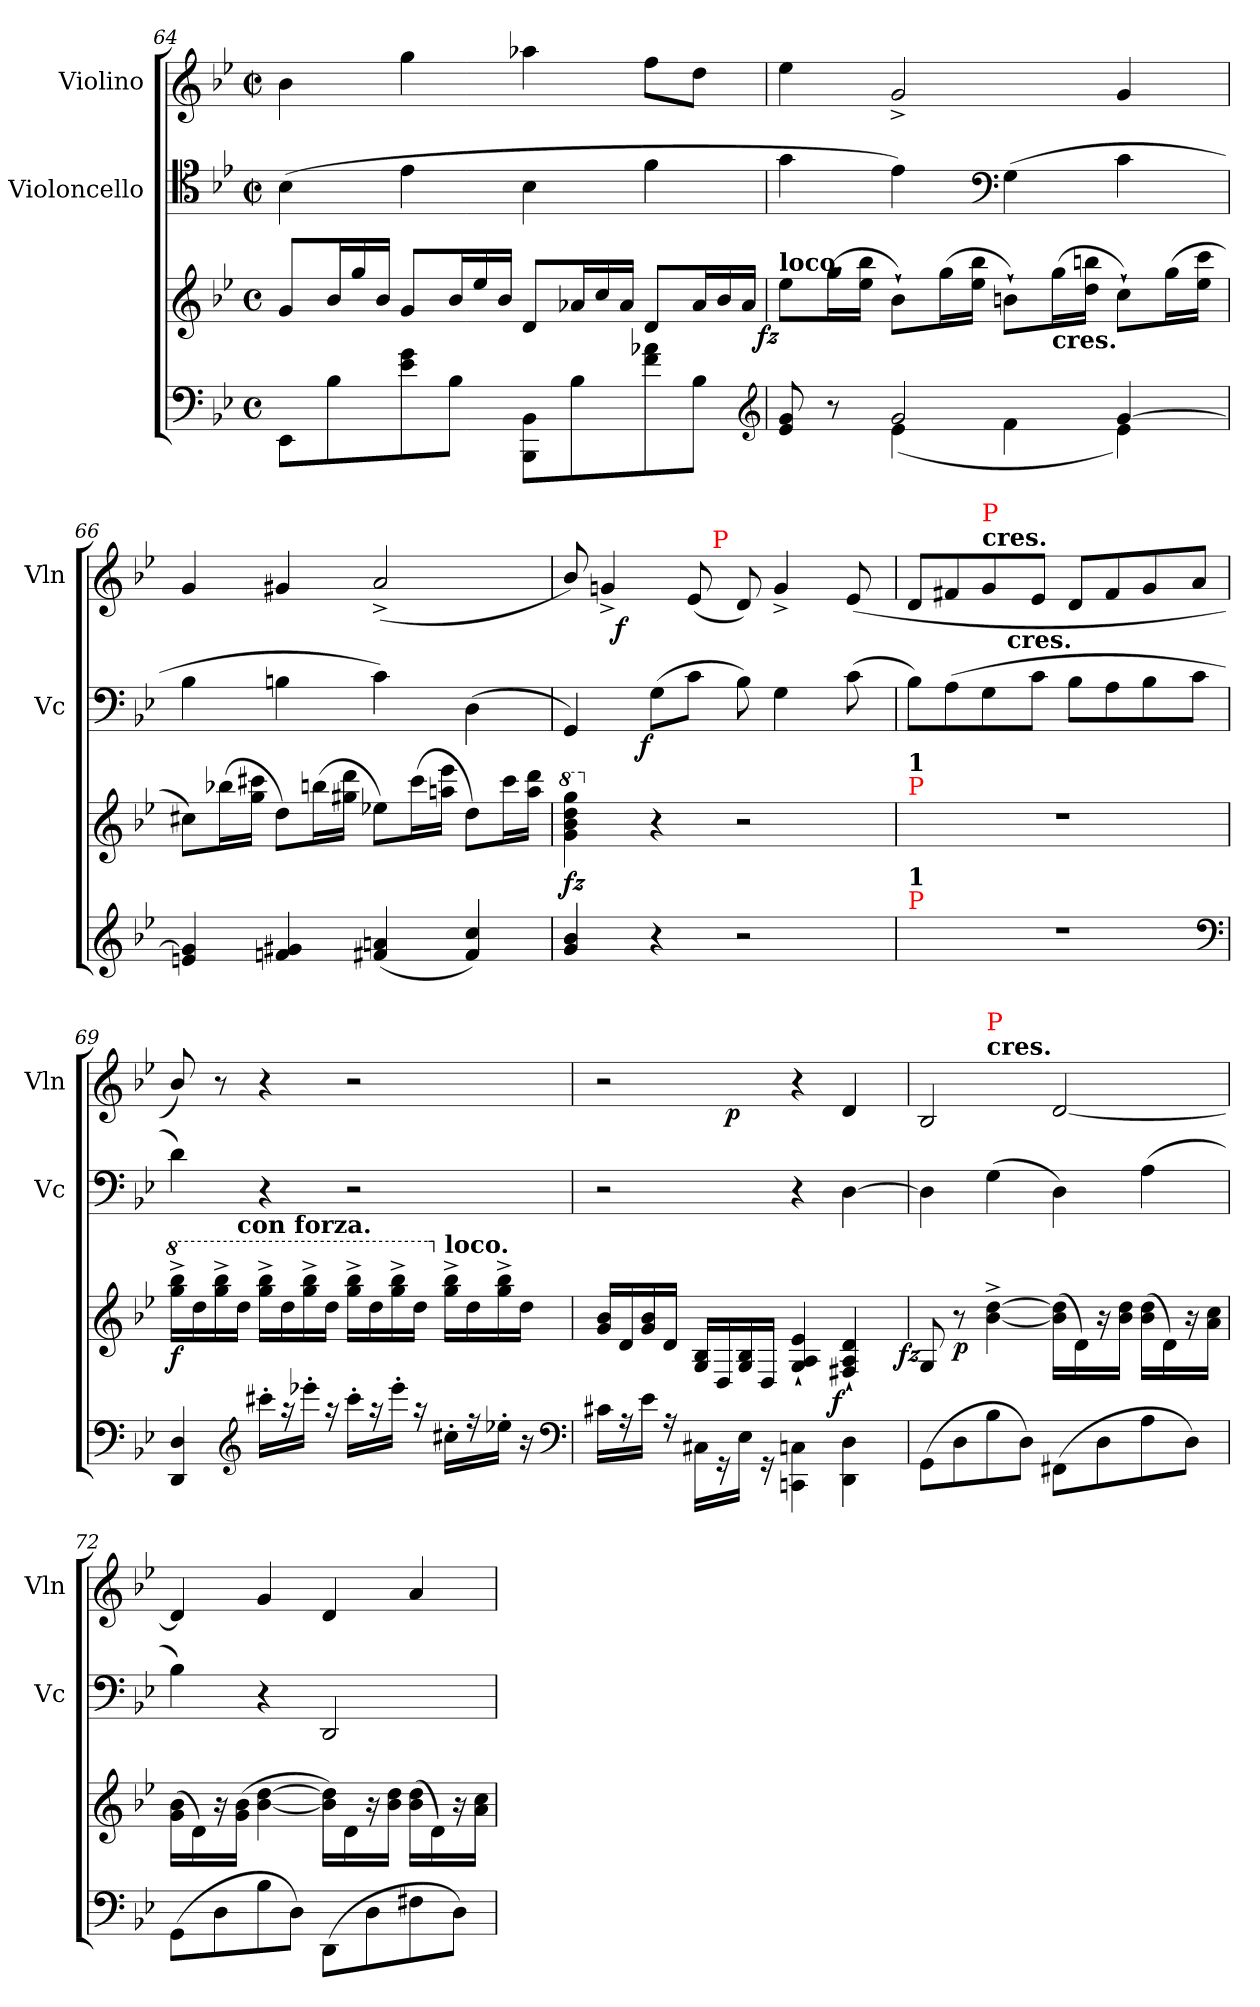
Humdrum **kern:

**kern	**kern	**dynam	**kern	**dynam	**kern	**dynam
*part3	*part3	*part3	*part2	*part2	*part1	*part1
*staff4	*staff3	*staff3/4	*staff2	*staff2	*staff1	*staff1
*	*	*	*I"Violoncello	*	*I"Violino	*
*	*	*	*I'Vc	*	*I'Vln	*
*clefF4	*clefG2	*	*clefC4	*	*clefG2	*
*k[b-e-]	*k[b-e-]	*	*k[b-e-]	*	*k[b-e-]	*
*g:	*g:	*	*g:	*	*g:	*
*M4/4	*M4/4	*	*M2/2	*	*M2/2	*
*met(c)	*met(c)	*	*met(c|)	*	*met(c|)	*
=64	=64	=64	=64	=64	=64	=64
8EE-L	8g/L	.	(>4B-	.	4b-	.
*	*Xtuplet	*	*	*	*	*
8B-	24b-L	.	.	.	.	.
.	24gg	.	.	.	.	.
.	24b-JJ	.	.	.	.	.
8g 8e-	8g/L	.	4e-	.	4gg	.
8B-J	24b-L	.	.	.	.	.
.	24ee-	.	.	.	.	.
.	24b-JJ	.	.	.	.	.
8BB- 8BBB-L	8d/L	.	4B-	.	4aa-X	.
8B-	24a-XL	.	.	.	.	.
.	24cc	.	.	.	.	.
.	24a-JJ	.	.	.	.	.
8a-X 8f	8d/L	.	4f	.	8ffL	.
8B-J	24a-L	.	.	.	8ddJ	.
.	24b-	.	.	.	.	.
.	24a-JJ	.	.	.	.	.
*clefG2	*	*	*	*	*	*
=65	=65	=65	=65	=65	=65	=65
*^	*	*	*	*	*	*
!	!	!LO:TX:a:B:t=loco.	!	!	!	!	!
!	!	!	!LO:DY:b:rj	!	!	!	!
8g 8e-	4ryy	8ee-L	fz	4g	.	4ee-	.
8r	.	(>16ggL	.	.	.	.	.
.	.	16bb- 16ee-JJ	.	.	.	.	.
2g	(<4e-	8b-`L)	.	4e-)	.	2g^<	.
.	.	(>16ggL	.	.	.	.	.
.	.	16bb- 16ee-JJ	.	.	.	.	.
*	*	*	*	*clefF4	*	*	*
.	4f	8bn`L)	.	(>4G	.	.	.
!	!	!LO:TX:b:B:t=cres.	!	!	!	!	!
.	.	(>16ggL	.	.	.	.	.
.	.	16bbn 16ddJJ	.	.	.	.	.
[4g	4e-)	8cc`L)	.	4c	.	4g	.
.	.	(>16ggL	.	.	.	.	.
.	.	16ccc 16ee-JJ	.	.	.	.	.
*v	*v	*	*	*	*	*	*
=66	=66	=66	=66	=66	=66	=66
4g] 4en	8cc#XL)	.	4B-	.	4g	.
.	(>16bb-XL	.	.	.	.	.
.	16ccc#X 16ggJJ	.	.	.	.	.
4g#X 4fn	8ddL)	.	4Bn	.	4g#X	.
.	(>16bbnL	.	.	.	.	.
.	16ddd 16gg#XJJ	.	.	.	.	.
(<4an 4f#X	8ee-XL)	.	4c)	.	(<2a^<	.
.	(>16ccc#L	.	.	.	.	.
.	16eee- 16aanJJ	.	.	.	.	.
4cc 4f#)	8ddL)	.	(>4D	.	.	.
.	16ccc#L	.	.	.	.	.
.	16ddd 16aaJJ	.	.	.	.	.
=67	=67	=67	=67	=67	=67	=67
*	*8va	*	*	*	*	*
!	!	!LO:DY:b	!	!	!	!
*	*	*	*	*	*^	*
*	*	*	*	*	*	*^	*
4b- 4g	4ggg 4ddd 4bb- 4gg	fz	4GG)	.	8b-/)	8.ryy	4..ryy	.
.	.	.	.	.	4gn^<	.	.	.
!	!	!	!	!	!	!	!	!LO:DY:rj
.	.	.	.	.	.	2ryy	.	f
*	*X8va	*	*	*	*	*	*	*
!	!	!	!	!LO:DY:rj	!	!	!	!
4r	4r	.	(>8GL	f	.	.	.	.
.	.	.	8cJ	.	(<8e-	.	.	.
!	!	!	!	!	!	!	!LO:TX:a:color=red:t=P	!
.	.	.	.	.	.	.	2ryy	.
2r	2r	.	8B-)	.	8d)	.	.	.
.	.	.	4G	.	4g^<	.	.	.
.	.	.	.	.	.	4ryy	.	.
.	.	.	(8c	.	(<8e-	.	.	.
.	.	.	.	.	.	16ryy	16ryy	.
=68	=68	=68	=68	=68	=68	=68	=68	=68
!	!LO:TX:a:color=red:t=P	!	!	!	!	!	!	!
!	!LO:TX:a:B:t=1	!	!	!	!	!	!	!
!LO:TX:a:color=red:t=P	!	!	!	!	!	!	!	!
!LO:TX:a:B:t=1	!	!	!	!	!	!	!	!
*	*	*	*^	*	*v	*v	*v	*
1r	1r	.	8B-L)	4ryy	.	8dL	.
.	.	.	(>8A	.	.	8f#X	.
!	!	!	!	!	!	!LO:TX:a:B:t=cres.	!
!	!	!	!	!	!	!LO:TX:a:color=red:t=P	!
.	.	.	8G	16ryy	.	8g	.
!	!	!	!	!LO:TX:B:t=cres.	!	!	!
.	.	.	.	2ryy	.	.	.
.	.	.	8cJ	.	.	8e-J	.
.	.	.	8B-L	.	.	8dL	.
.	.	.	8A	.	.	8f#	.
.	.	.	8B-	.	.	8g	.
.	.	.	.	8.ryy	.	.	.
.	.	.	8cJ	.	.	8aJ	.
*clefF4	*	*	*	*	*	*	*
*	*	*	*v	*v	*	*	*
=69	=69	=69	=69	=69	=69	=69
*	*8va	*	*	*	*	*
*	*	*	*^	*	*	*
!	!	!LO:DY:b	!	!	!	!	!
*	*	*	*v	*v	*	*	*
4D 4DD	16bbb-^ 16ggg^LL	f	4d)	.	8b-/)	.
.	16ddd	.	.	.	.	.
.	16bbb-^ 16ggg^	.	.	.	8r	.
!	!LO:TX:a:B:t=con forza.	!	!	!	!	!
.	16dddJJ	.	.	.	.	.
*clefG2	*	*	*	*	*	*
16ccc#X'LL	16bbb-^ 16ggg^LL	.	4r	.	4r	.
16raa	16ddd	.	.	.	.	.
16eee-X'JJ	16bbb-^ 16ggg^	.	.	.	.	.
16raa	16dddJJ	.	.	.	.	.
16ccc#'LL	16bbb-^ 16ggg^LL	.	2r	.	2r	.
16raa	16ddd	.	.	.	.	.
16eee-'JJ	16bbb-^ 16ggg^	.	.	.	.	.
16raa	16dddJJ	.	.	.	.	.
*	*X8va	*	*	*	*	*
!	!LO:TX:a:B:t=loco.	!	!	!	!	!
16cc#X'LL	16bb-^ 16gg^LL	.	.	.	.	.
16r	16dd	.	.	.	.	.
16ee-X'JJ	16bb-^ 16gg^	.	.	.	.	.
16r	16ddJJ	.	.	.	.	.
*clefF4	*	*	*	*	*	*
=70	=70	=70	=70	=70	=70	=70
*	*	*	*	*	*^	*
16c#XLL	16b- 16gLL	.	2r	.	2r	4.ryy	.
16rA	16d	.	.	.	.	.	.
16e-JJ	16b- 16g	.	.	.	.	.	.
16rA	16dJJ	.	.	.	.	.	.
16C#X\LL	16B-/ 16G/LL	.	.	.	.	.	.
16rGG	16D/	.	.	.	.	.	.
!	!	!	!	!	!	!	!LO:DY:rj
16E-\JJ	16B-/ 16G/	.	.	.	.	2ryy	p
16rGG	16D/JJ	.	.	.	.	.	.
4Cn\ 4CCn\	4e-`>/ 4A`>/ 4G`>/	.	4r	.	4r	.	.
!	!	!LO:DY:b:rj	!	!	!	!	!
4D\ 4DD\	4d`>/ 4A`>/ 4F#X`>/	f	[4D	.	4d	.	.
.	.	.	.	.	.	8ryy	.
=71	=71	=71	=71	=71	=71	=71	=71
!	!	!LO:DY:b:rj	!	!	!	!	!
(>8GG\L	8G/	fz	4D]	.	2B-	4ryy	.
!	!	!LO:DY:b	!	!	!	!	!
8D	8r	p	.	.	.	.	.
!	!	!	!	!	!	!LO:TX:a:B:t=cres.	!
!	!	!	!	!	!	!LO:TX:a:color=red:t=P	!
8B-	[4dd^ [4b-^	.	(>4G	.	.	2.ryy	.
8DJ)	.	.	.	.	.	.	.
(>8FF#X\L	(>16dd]\ 16b-]\LL	.	4D)	.	[2d	.	.
.	16d)	.	.	.	.	.	.
8D	16r	.	.	.	.	.	.
.	16dd 16b-JJ	.	.	.	.	.	.
8A	(>16dd\ 16b-\LL	.	(>4A	.	.	.	.
.	16d)	.	.	.	.	.	.
8DJ)	16r	.	.	.	.	.	.
.	16cc 16aJJ	.	.	.	.	.	.
*	*	*	*	*	*v	*v	*
=72	=72	=72	=72	=72	=72	=72
(>8GGL	(>16b-\ 16g\LL	.	4B-)	.	4d]	.
.	16d)	.	.	.	.	.
8D	16r	.	.	.	.	.
.	(>16b- 16gJJ	.	.	.	.	.
8B-	[4dd [4b-	.	4r	.	4g	.
8DJ)	.	.	.	.	.	.
(>8DD\L	16dd]\ 16b-]\LL)	.	2DD	.	4d	.
.	16d	.	.	.	.	.
8D	16r	.	.	.	.	.
.	16dd 16b-JJ	.	.	.	.	.
8F#X	(>16dd\ 16b-\LL	.	.	.	4a	.
.	16d)	.	.	.	.	.
8DJ)	16r	.	.	.	.	.
.	16cc 16aJJ	.	.	.	.	.
=	=	=	=	=	=	=
*-	*-	*-	*-	*-	*-	*-
